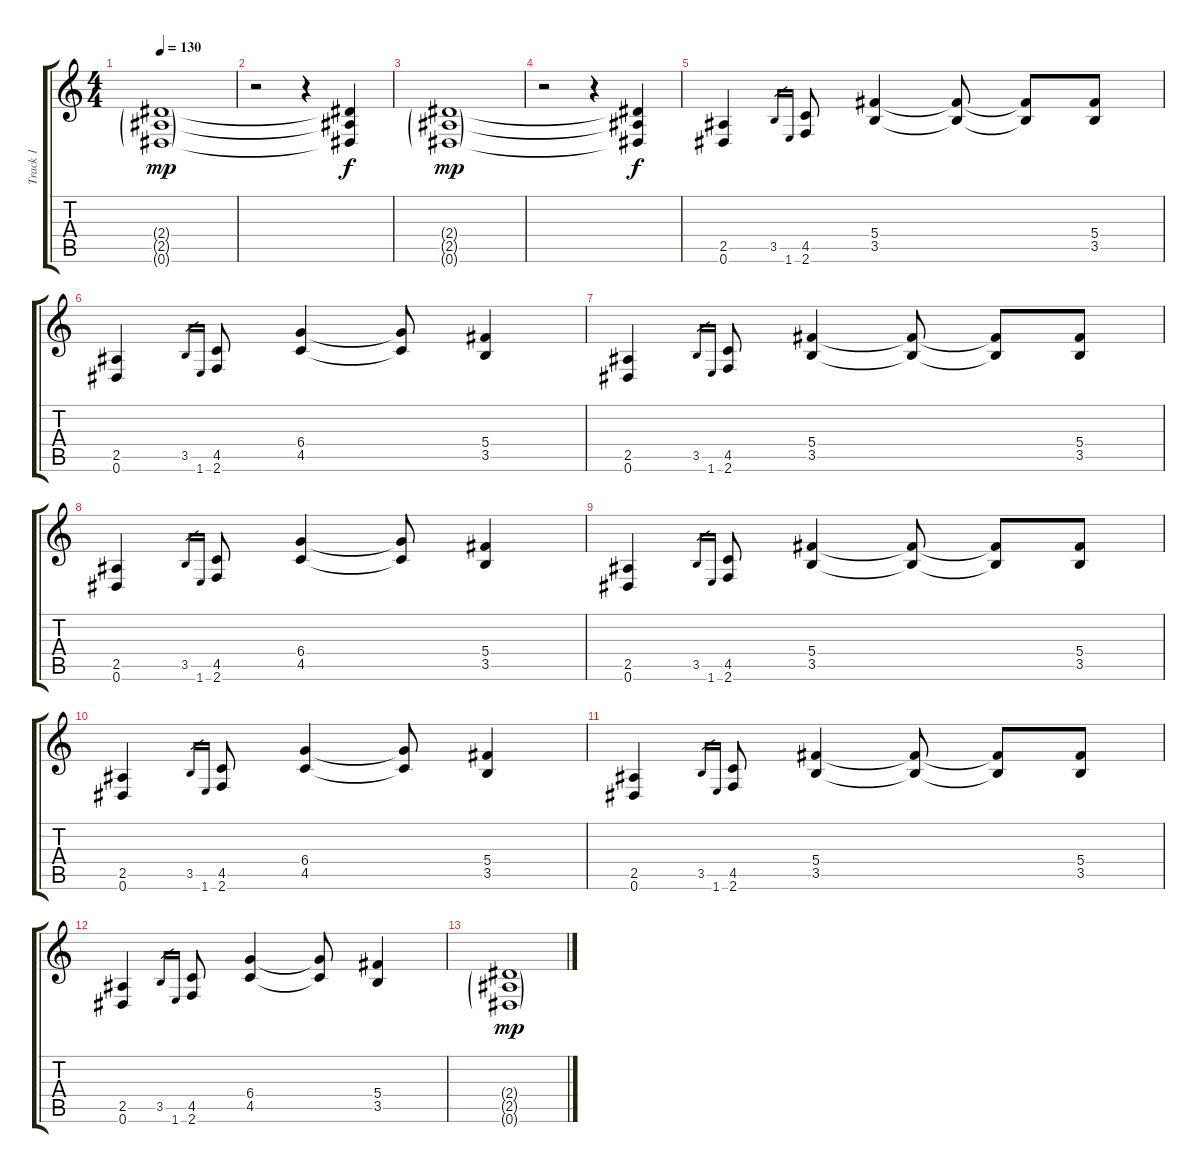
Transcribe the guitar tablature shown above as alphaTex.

\track ("Track 1" "Track 1") {instrument overdrivenguitar}
\staff {score tabs}
\tuning (Eb4 Bb3 Gb3 Db3 Ab2 Eb2) {hide}
\ts (4 4)
\tempo 130
\clef g2
\ks c
(2.4{g} 2.5{g} 0.6{g}).1{dy mp} |
r.2 r.4 (2.4{t} 2.5{t} 0.6{t}).4{dy f} |
(2.4{g} 2.5{g} 0.6{g}).1{dy mp} |
r.2 r.4 (2.4{t} 2.5{t} 0.6{t}).4{dy f} |
(2.5 0.6).4 3.5.16{gr} 1.6.16{gr} (4.5 2.6).8 (5.4 3.5).4 (5.4{t} 3.5{t}).8 (5.4{t} 3.5{t}).8 (5.4 3.5).8 |
(2.5 0.6).4 3.5.16{gr} 1.6.16{gr} (4.5 2.6).8 (6.4 4.5).4 (6.4{t} 4.5{t}).8 (5.4 3.5).4 |
(2.5 0.6).4 3.5.16{gr} 1.6.16{gr} (4.5 2.6).8 (5.4 3.5).4 (5.4{t} 3.5{t}).8 (5.4{t} 3.5{t}).8 (5.4 3.5).8 |
(2.5 0.6).4 3.5.16{gr} 1.6.16{gr} (4.5 2.6).8 (6.4 4.5).4 (6.4{t} 4.5{t}).8 (5.4 3.5).4 |
(2.5 0.6).4 3.5.16{gr} 1.6.16{gr} (4.5 2.6).8 (5.4 3.5).4 (5.4{t} 3.5{t}).8 (5.4{t} 3.5{t}).8 (5.4 3.5).8 |
(2.5 0.6).4 3.5.16{gr} 1.6.16{gr} (4.5 2.6).8 (6.4 4.5).4 (6.4{t} 4.5{t}).8 (5.4 3.5).4 |
(2.5 0.6).4 3.5.16{gr} 1.6.16{gr} (4.5 2.6).8 (5.4 3.5).4 (5.4{t} 3.5{t}).8 (5.4{t} 3.5{t}).8 (5.4 3.5).8 |
(2.5 0.6).4 3.5.16{gr} 1.6.16{gr} (4.5 2.6).8 (6.4 4.5).4 (6.4{t} 4.5{t}).8 (5.4 3.5).4 |
(2.4{g} 2.5{g} 0.6{g}).1{dy mp}
